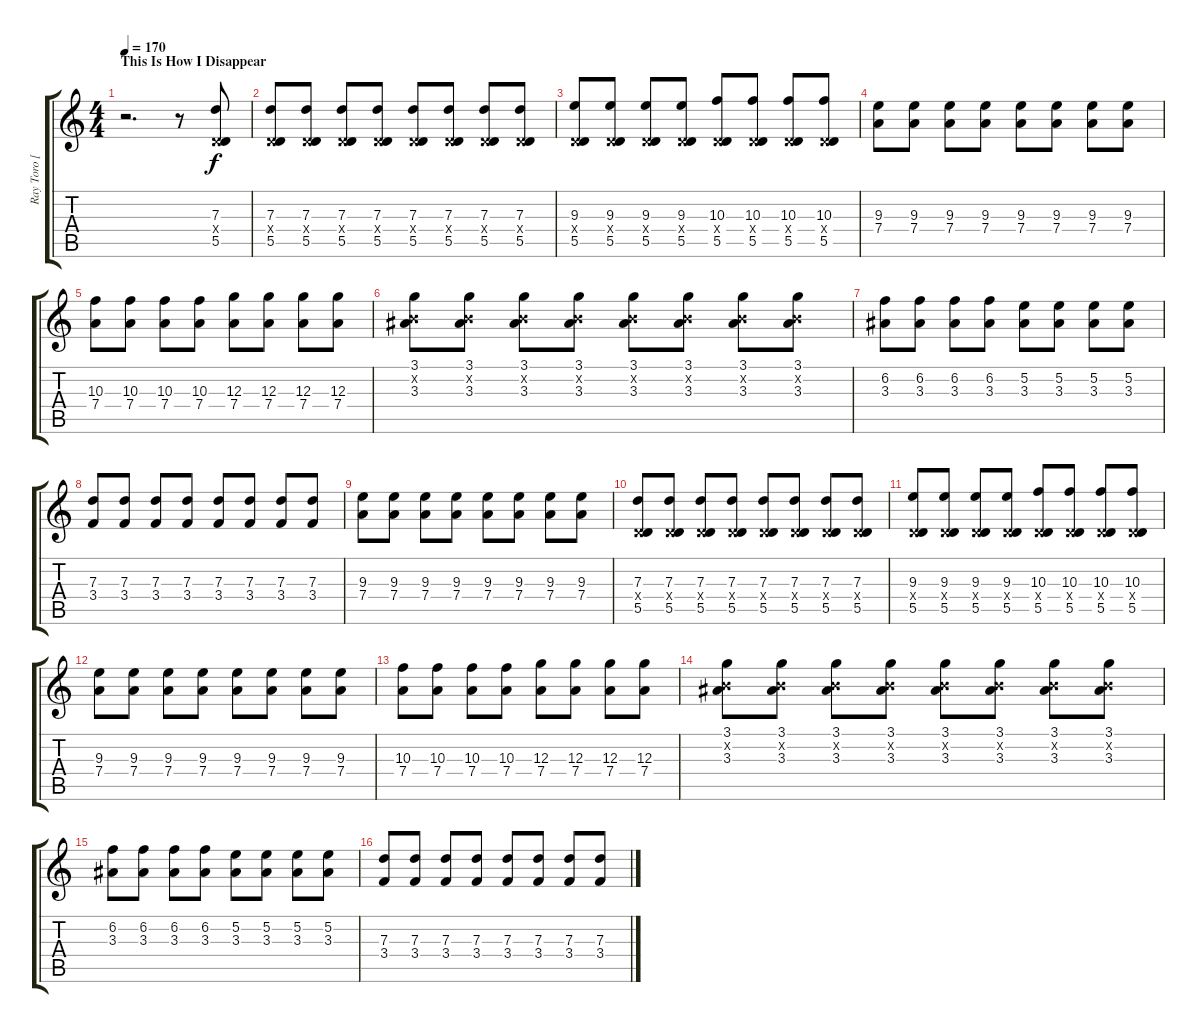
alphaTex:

\track ("Ray Toro [Lead Guitar]" "Ray Toro [") {instrument overdrivenguitar}
\staff {score tabs}
\tuning (E4 B3 G3 D3 A2 E2) {hide}
\ts (4 4)
\section ("" "This Is How I Disappear")
\tempo 170
\clef g2
\ks c
r.2{d dy f} r.8 (7.3 0.4{x} 5.5).8 |
(7.3 0.4{x} 5.5).8 (7.3 0.4{x} 5.5).8 (7.3 0.4{x} 5.5).8 (7.3 0.4{x} 5.5).8 (7.3 0.4{x} 5.5).8 (7.3 0.4{x} 5.5).8 (7.3 0.4{x} 5.5).8 (7.3 0.4{x} 5.5).8 |
(9.3 0.4{x} 5.5).8 (9.3 0.4{x} 5.5).8 (9.3 0.4{x} 5.5).8 (9.3 0.4{x} 5.5).8 (10.3 0.4{x} 5.5).8 (10.3 0.4{x} 5.5).8 (10.3 0.4{x} 5.5).8 (10.3 0.4{x} 5.5).8 |
(9.3 7.4).8 (9.3 7.4).8 (9.3 7.4).8 (9.3 7.4).8 (9.3 7.4).8 (9.3 7.4).8 (9.3 7.4).8 (9.3 7.4).8 |
(10.3 7.4).8 (10.3 7.4).8 (10.3 7.4).8 (10.3 7.4).8 (12.3 7.4).8 (12.3 7.4).8 (12.3 7.4).8 (12.3 7.4).8 |
(3.1 0.2{x} 3.3).8 (3.1 0.2{x} 3.3).8 (3.1 0.2{x} 3.3).8 (3.1 0.2{x} 3.3).8 (3.1 0.2{x} 3.3).8 (3.1 0.2{x} 3.3).8 (3.1 0.2{x} 3.3).8 (3.1 0.2{x} 3.3).8 |
(6.2 3.3).8 (6.2 3.3).8 (6.2 3.3).8 (6.2 3.3).8 (5.2 3.3).8 (5.2 3.3).8 (5.2 3.3).8 (5.2 3.3).8 |
(7.3 3.4).8 (7.3 3.4).8 (7.3 3.4).8 (7.3 3.4).8 (7.3 3.4).8 (7.3 3.4).8 (7.3 3.4).8 (7.3 3.4).8 |
(9.3 7.4).8 (9.3 7.4).8 (9.3 7.4).8 (9.3 7.4).8 (9.3 7.4).8 (9.3 7.4).8 (9.3 7.4).8 (9.3 7.4).8 |
(7.3 0.4{x} 5.5).8 (7.3 0.4{x} 5.5).8 (7.3 0.4{x} 5.5).8 (7.3 0.4{x} 5.5).8 (7.3 0.4{x} 5.5).8 (7.3 0.4{x} 5.5).8 (7.3 0.4{x} 5.5).8 (7.3 0.4{x} 5.5).8 |
(9.3 0.4{x} 5.5).8 (9.3 0.4{x} 5.5).8 (9.3 0.4{x} 5.5).8 (9.3 0.4{x} 5.5).8 (10.3 0.4{x} 5.5).8 (10.3 0.4{x} 5.5).8 (10.3 0.4{x} 5.5).8 (10.3 0.4{x} 5.5).8 |
(9.3 7.4).8 (9.3 7.4).8 (9.3 7.4).8 (9.3 7.4).8 (9.3 7.4).8 (9.3 7.4).8 (9.3 7.4).8 (9.3 7.4).8 |
(10.3 7.4).8 (10.3 7.4).8 (10.3 7.4).8 (10.3 7.4).8 (12.3 7.4).8 (12.3 7.4).8 (12.3 7.4).8 (12.3 7.4).8 |
(3.1 0.2{x} 3.3).8 (3.1 0.2{x} 3.3).8 (3.1 0.2{x} 3.3).8 (3.1 0.2{x} 3.3).8 (3.1 0.2{x} 3.3).8 (3.1 0.2{x} 3.3).8 (3.1 0.2{x} 3.3).8 (3.1 0.2{x} 3.3).8 |
(6.2 3.3).8 (6.2 3.3).8 (6.2 3.3).8 (6.2 3.3).8 (5.2 3.3).8 (5.2 3.3).8 (5.2 3.3).8 (5.2 3.3).8 |
(7.3 3.4).8 (7.3 3.4).8 (7.3 3.4).8 (7.3 3.4).8 (7.3 3.4).8 (7.3 3.4).8 (7.3 3.4).8 (7.3 3.4).8
